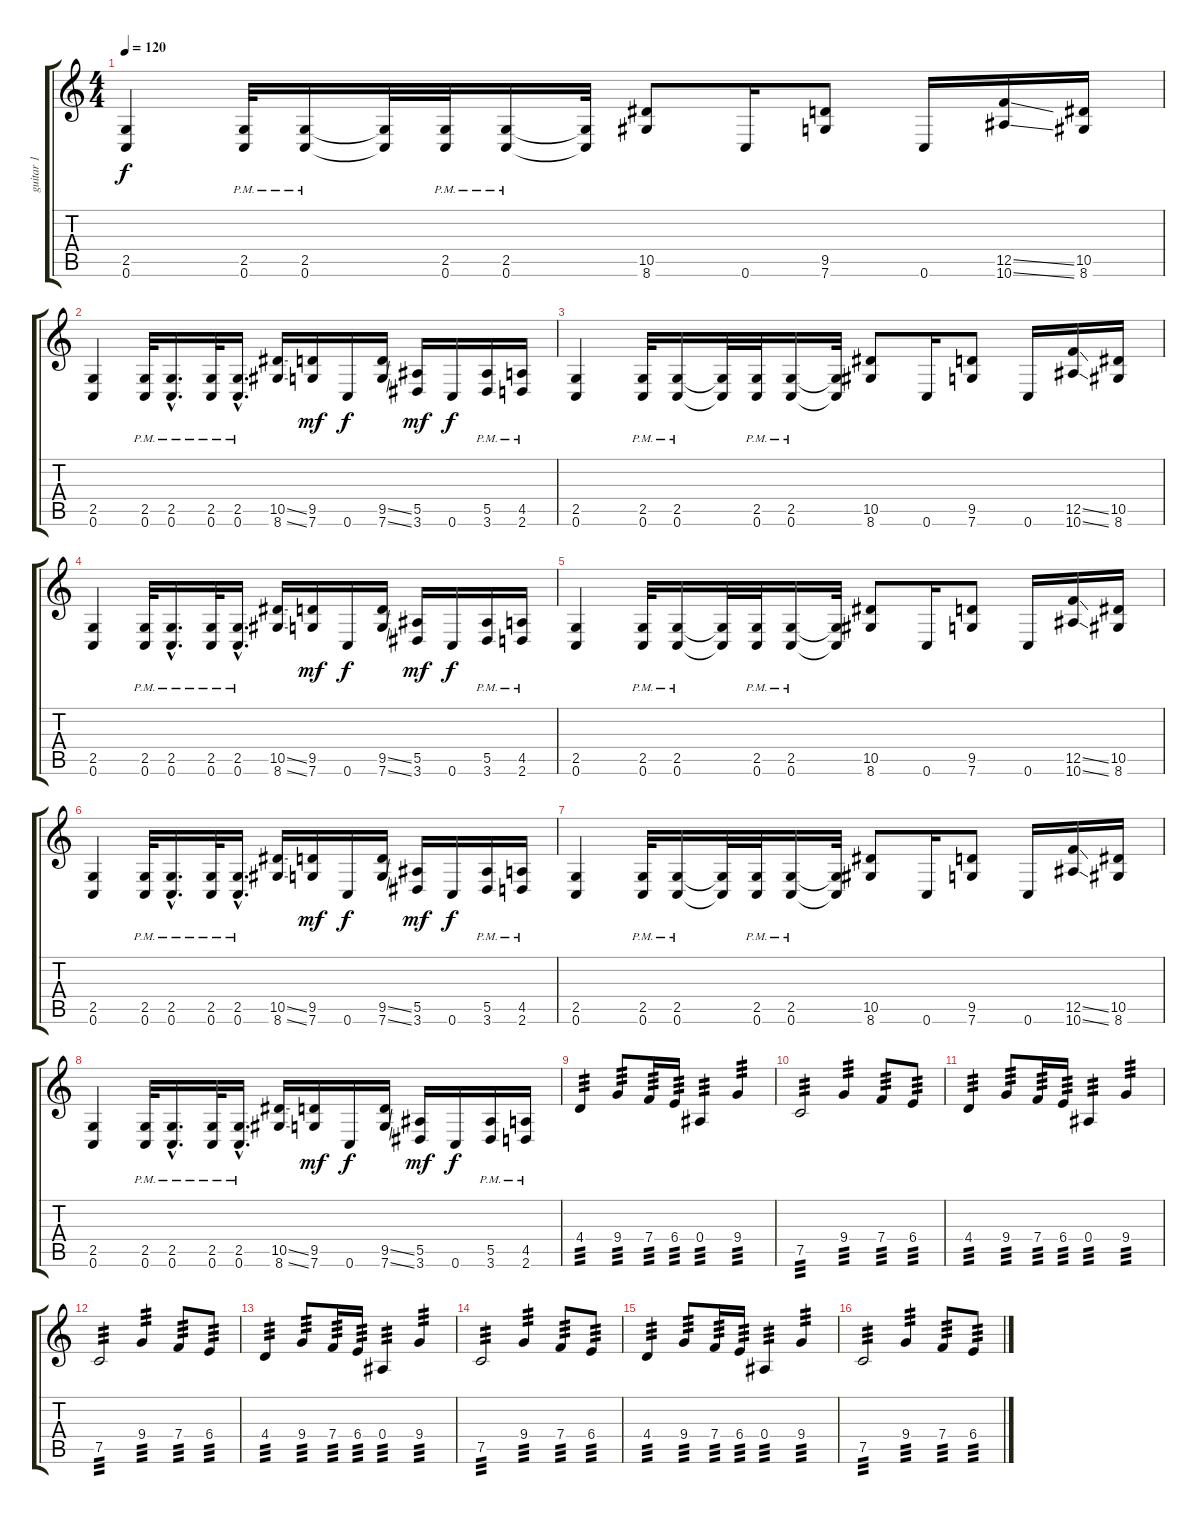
\track ("guitar 1" "guitar 1") {instrument distortionguitar}
\staff {score tabs}
\tuning (C4 G3 Eb3 Bb2 F2 C2) {hide}
\ts (4 4)
\tempo 120
\clef g2
\ks c
(2.5 0.6).4{dy f} (2.5{pm} 0.6).32 (2.5{pm} 0.6).16 (2.5{t} 0.6{t}).32 (2.5{pm} 0.6).32 (2.5{pm} 0.6).16 (2.5{t} 0.6{t}).32 (10.5 8.6).8 0.6.16 (9.5 7.6).8 0.6.16 (12.5{ss} 10.6{ss}).16 (10.5 8.6).16 |
(2.5 0.6).4 (2.5{pm} 0.6).32 (2.5{hac pm} 0.6{hac}).16{d} (2.5{pm} 0.6).32 (2.5{hac pm} 0.6{hac}).16{d} (10.5{ss} 8.6{ss}).16 (9.5 7.6).16{dy mf} 0.6.16{dy f} (9.5{ss} 7.6{ss}).16 (5.5 3.6).16{dy mf} 0.6.16{dy f} (5.5{pm} 3.6{pm}).16 (4.5{pm} 2.6{pm}).16 |
(2.5 0.6).4 (2.5{pm} 0.6).32 (2.5{pm} 0.6).16 (2.5{t} 0.6{t}).32 (2.5{pm} 0.6).32 (2.5{pm} 0.6).16 (2.5{t} 0.6{t}).32 (10.5 8.6).8 0.6.16 (9.5 7.6).8 0.6.16 (12.5{ss} 10.6{ss}).16 (10.5 8.6).16 |
(2.5 0.6).4 (2.5{pm} 0.6).32 (2.5{hac pm} 0.6{hac}).16{d} (2.5{pm} 0.6).32 (2.5{hac pm} 0.6{hac}).16{d} (10.5{ss} 8.6{ss}).16 (9.5 7.6).16{dy mf} 0.6.16{dy f} (9.5{ss} 7.6{ss}).16 (5.5 3.6).16{dy mf} 0.6.16{dy f} (5.5{pm} 3.6{pm}).16 (4.5{pm} 2.6{pm}).16 |
(2.5 0.6).4 (2.5{pm} 0.6).32 (2.5{pm} 0.6).16 (2.5{t} 0.6{t}).32 (2.5{pm} 0.6).32 (2.5{pm} 0.6).16 (2.5{t} 0.6{t}).32 (10.5 8.6).8 0.6.16 (9.5 7.6).8 0.6.16 (12.5{ss} 10.6{ss}).16 (10.5 8.6).16 |
(2.5 0.6).4 (2.5{pm} 0.6).32 (2.5{hac pm} 0.6{hac}).16{d} (2.5{pm} 0.6).32 (2.5{hac pm} 0.6{hac}).16{d} (10.5{ss} 8.6{ss}).16 (9.5 7.6).16{dy mf} 0.6.16{dy f} (9.5{ss} 7.6{ss}).16 (5.5 3.6).16{dy mf} 0.6.16{dy f} (5.5{pm} 3.6{pm}).16 (4.5{pm} 2.6{pm}).16 |
(2.5 0.6).4 (2.5{pm} 0.6).32 (2.5{pm} 0.6).16 (2.5{t} 0.6{t}).32 (2.5{pm} 0.6).32 (2.5{pm} 0.6).16 (2.5{t} 0.6{t}).32 (10.5 8.6).8 0.6.16 (9.5 7.6).8 0.6.16 (12.5{ss} 10.6{ss}).16 (10.5 8.6).16 |
(2.5 0.6).4 (2.5{pm} 0.6).32 (2.5{hac pm} 0.6{hac}).16{d} (2.5{pm} 0.6).32 (2.5{hac pm} 0.6{hac}).16{d} (10.5{ss} 8.6{ss}).16 (9.5 7.6).16{dy mf} 0.6.16{dy f} (9.5{ss} 7.6{ss}).16 (5.5 3.6).16{dy mf} 0.6.16{dy f} (5.5{pm} 3.6{pm}).16 (4.5{pm} 2.6{pm}).16 |
4.4.4{tp 3} 9.4.8{tp 3} 7.4.16{tp 3} 6.4.16{tp 3} 0.4.4{tp 3} 9.4.4{tp 3} |
7.5.2{tp 3} 9.4.4{tp 3} 7.4.8{tp 3} 6.4.8{tp 3} |
4.4.4{tp 3} 9.4.8{tp 3} 7.4.16{tp 3} 6.4.16{tp 3} 0.4.4{tp 3} 9.4.4{tp 3} |
7.5.2{tp 3} 9.4.4{tp 3} 7.4.8{tp 3} 6.4.8{tp 3} |
4.4.4{tp 3} 9.4.8{tp 3} 7.4.16{tp 3} 6.4.16{tp 3} 0.4.4{tp 3} 9.4.4{tp 3} |
7.5.2{tp 3} 9.4.4{tp 3} 7.4.8{tp 3} 6.4.8{tp 3} |
4.4.4{tp 3} 9.4.8{tp 3} 7.4.16{tp 3} 6.4.16{tp 3} 0.4.4{tp 3} 9.4.4{tp 3} |
7.5.2{tp 3} 9.4.4{tp 3} 7.4.8{tp 3} 6.4.8{tp 3}
